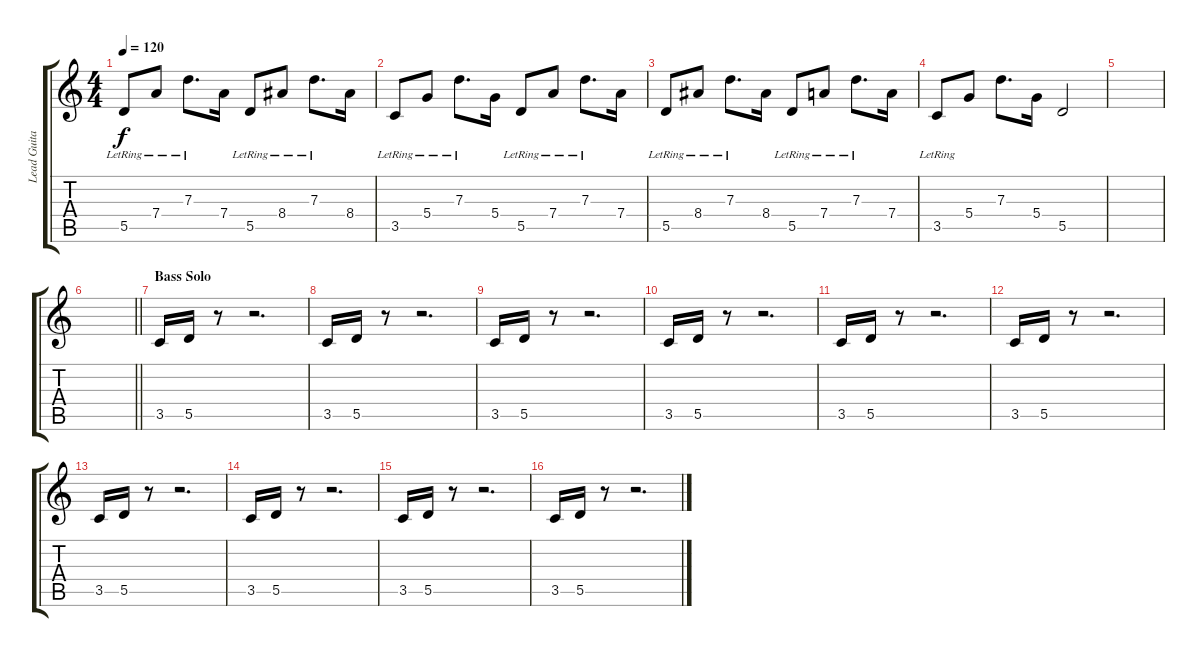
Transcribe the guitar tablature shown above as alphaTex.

\track ("Lead Guitar" "Lead Guita") {instrument distortionguitar}
\staff {score tabs}
\tuning (E4 B3 G3 D3 A2 E2) {hide}
\ts (4 4)
\tempo 120
\clef g2
\ks c
5.5{lr}.8{dy f} 7.4{lr}.8 7.3{lr}.8{d} 7.4.16 5.5{lr}.8 8.4{lr}.8 7.3{lr}.8{d} 8.4.16 |
3.5{lr}.8 5.4{lr}.8 7.3{lr}.8{d} 5.4.16 5.5{lr}.8 7.4{lr}.8 7.3{lr}.8{d} 7.4.16 |
5.5{lr}.8 8.4{lr}.8 7.3{lr}.8{d} 8.4.16 5.5{lr}.8 7.4{lr}.8 7.3{lr}.8{d} 7.4.16 |
3.5{lr}.8 5.4.8 7.3.8{d} 5.4.16 5.5.2 |
|
\barLineRight lightlight
|
\section ("" "Bass Solo")
3.5.16 5.5.16 r.8 r.2{d} |
3.5.16 5.5.16 r.8 r.2{d} |
3.5.16 5.5.16 r.8 r.2{d} |
3.5.16 5.5.16 r.8 r.2{d} |
3.5.16 5.5.16 r.8 r.2{d} |
3.5.16 5.5.16 r.8 r.2{d} |
3.5.16 5.5.16 r.8 r.2{d} |
3.5.16 5.5.16 r.8 r.2{d} |
3.5.16 5.5.16 r.8 r.2{d} |
3.5.16 5.5.16 r.8 r.2{d}
